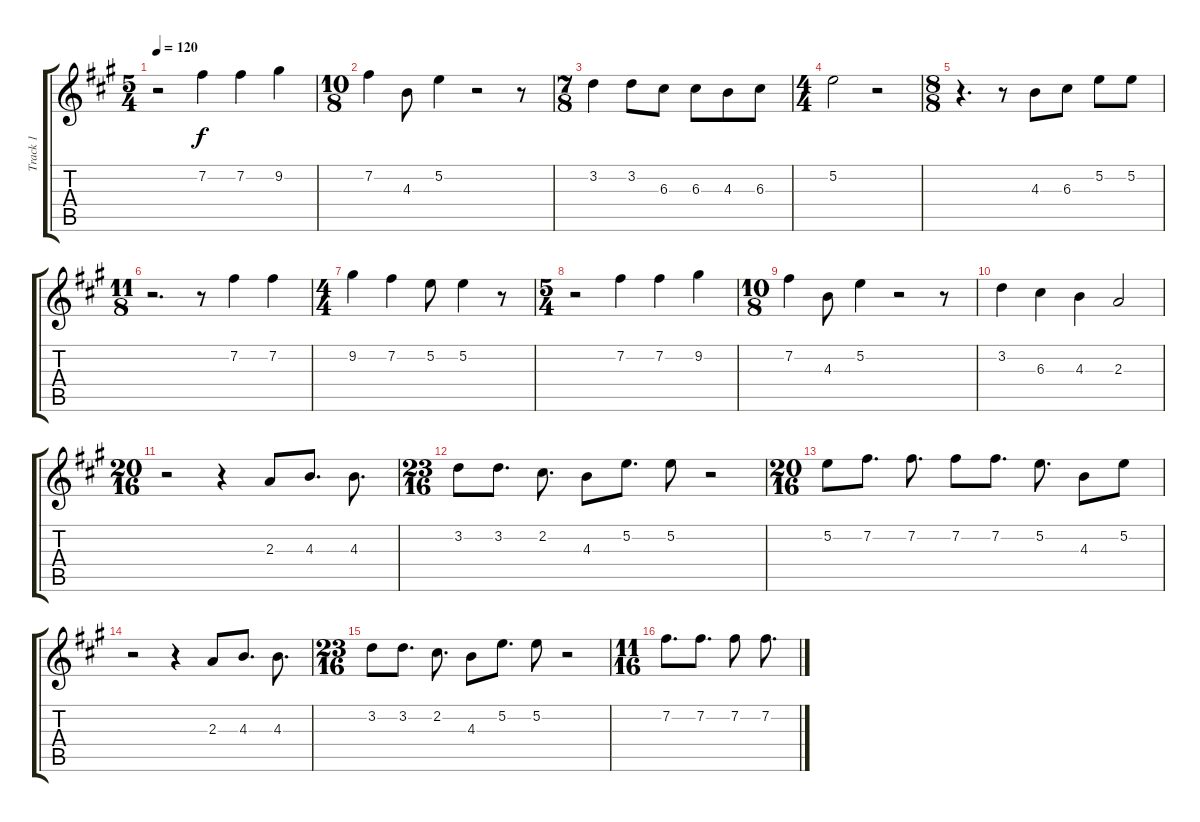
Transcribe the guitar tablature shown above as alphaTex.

\track ("Track 1" "Track 1") {instrument acousticguitarsteel}
\staff {score tabs}
\tuning (E4 B3 G3 D3 A2 E2) {hide}
\ts (5 4)
\tempo 120
\clef g2
\ks a
r.2{dy f} 7.2.4 7.2.4 9.2.4 |
\ts (10 8)
7.2.4 4.3.8 5.2.4 r.2 r.8 |
\ts (7 8)
3.2.4 3.2.8 6.3.8 6.3.8 4.3.8 6.3.8 |
\ts (4 4)
5.2.2 r.2 |
\ts (8 8)
r.4{d} r.8 4.3.8 6.3.8 5.2.8 5.2.8 |
\ts (11 8)
r.2{d} r.8 7.2.4 7.2.4 |
\ts (4 4)
9.2.4 7.2.4 5.2.8 5.2.4 r.8 |
\ts (5 4)
r.2 7.2.4 7.2.4 9.2.4 |
\ts (10 8)
7.2.4 4.3.8 5.2.4 r.2 r.8 |
3.2.4 6.3.4 4.3.4 2.3.2 |
\ts (20 16)
r.2 r.4 2.3.8 4.3.8{d} 4.3.8{d} |
\ts (23 16)
3.2.8 3.2.8{d} 2.2.8{d} 4.3.8 5.2.8{d} 5.2.8 r.2 |
\ts (20 16)
5.2.8 7.2.8{d} 7.2.8{d} 7.2.8 7.2.8{d} 5.2.8{d} 4.3.8 5.2.8 |
r.2 r.4 2.3.8 4.3.8{d} 4.3.8{d} |
\ts (23 16)
3.2.8 3.2.8{d} 2.2.8{d} 4.3.8 5.2.8{d} 5.2.8 r.2 |
\ts (11 16)
7.2.8{d} 7.2.8{d} 7.2.8 7.2.8{d}
